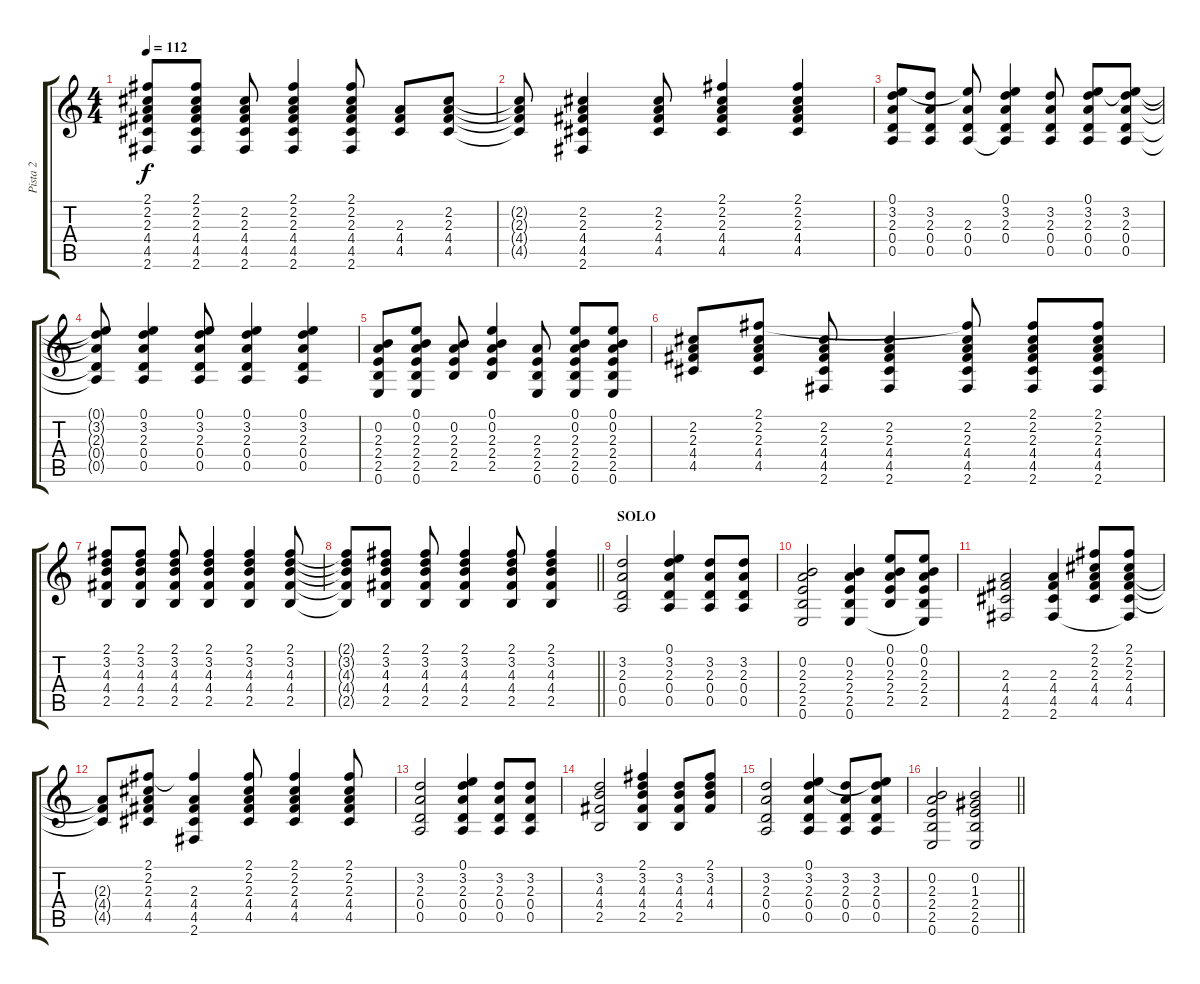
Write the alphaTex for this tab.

\track ("Pista 2" "Pista 2") {instrument acousticguitarsteel}
\staff {score tabs}
\tuning (E4 B3 G3 D3 A2 E2) {hide}
\ts (4 4)
\tempo 112
\clef g2
\ks c
(2.1 2.2 2.3 4.4 4.5 2.6).8{dy f} (2.1 2.2 2.3 4.4 4.5 2.6).8 (2.2 2.3 4.4 4.5 2.6).8 (2.1 2.2 2.3 4.4 4.5 2.6).4 (2.1 2.2 2.3 4.4 4.5 2.6).8 (2.3 4.4 4.5).8 (2.2 2.3 4.4 4.5).8 |
(2.2{t} 2.3{t} 4.4{t} 4.5{t}).8 (2.2 2.3 4.4 4.5 2.6).4 (2.2 2.3 4.4 4.5).8 (2.1 2.2 2.3 4.4 4.5).4 (2.1 2.2 2.3 4.4 4.5).4 |
(0.1 3.2 2.3 0.4 0.5).8 (3.2 2.3 0.4 0.5).8 (0.1{t} 2.3 0.4 0.5).8 (0.1 3.2 2.3 0.4 0.5{t}).4 (3.2 2.3 0.4 0.5).8 (0.1 3.2 2.3 0.4 0.5).8 (0.1{t} 3.2 2.3 0.4 0.5).8 |
(0.1{t} 3.2{t} 2.3{t} 0.4{t} 0.5{t}).8 (0.1 3.2 2.3 0.4 0.5).4 (0.1 3.2 2.3 0.4 0.5).8 (0.1 3.2 2.3 0.4 0.5).4 (0.1 3.2 2.3 0.4 0.5).4 |
(0.2 2.3 2.4 2.5 0.6).8 (0.1 0.2 2.3 2.4 2.5 0.6).8 (0.2 2.3 2.4 2.5).8 (0.1 0.2 2.3 2.4 2.5).4 (2.3 2.4 2.5 0.6).8 (0.1 0.2 2.3 2.4 2.5 0.6).8 (0.1 0.2 2.3 2.4 2.5 0.6).8 |
(2.2 2.3 4.4 4.5).8 (2.1 2.2 2.3 4.4 4.5).8 (2.2 2.3 4.4 4.5 2.6).8 (2.2 2.3 4.4 4.5 2.6).4 (2.1{t} 2.2 2.3 4.4 4.5 2.6).8 (2.1 2.2 2.3 4.4 4.5 2.6).8 (2.1 2.2 2.3 4.4 4.5 2.6).8 |
(2.1 3.2 4.3 4.4 2.5).8 (2.1 3.2 4.3 4.4 2.5).8 (2.1 3.2 4.3 4.4 2.5).8 (2.1 3.2 4.3 4.4 2.5).4 (2.1 3.2 4.3 4.4 2.5).4 (2.1 3.2 4.3 4.4 2.5).8 |
\barLineRight lightlight
(2.1{t} 3.2{t} 4.3{t} 4.4{t} 2.5{t}).8 (2.1 3.2 4.3 4.4 2.5).8 (2.1 3.2 4.3 4.4 2.5).8 (2.1 3.2 4.3 4.4 2.5).4 (2.1 3.2 4.3 4.4 2.5).8 (2.1 3.2 4.3 4.4 2.5).4 |
\section ("" "SOLO")
(3.2 2.3 0.4 0.5).2 (0.1 3.2 2.3 0.4 0.5).4 (3.2 2.3 0.4 0.5).8 (3.2 2.3 0.4 0.5).8 |
(0.2 2.3 2.4 2.5 0.6).2 (0.2 2.3 2.4 2.5 0.6).4 (0.1 0.2 2.3 2.4 2.5).8 (0.1 0.2 2.3 2.4 2.5 0.6{t}).8 |
(2.3 4.4 4.5 2.6).2 (2.3 4.4 4.5 2.6).4 (2.1 2.2 2.3 4.4 4.5).8 (2.1 2.2 2.3 4.4 4.5 2.6{t}).8 |
(2.3{t} 4.4{t} 4.5{t}).8 (2.1 2.2 2.3 4.4 4.5).8 (2.1{t} 2.3 4.4 4.5 2.6).4 (2.1 2.2 2.3 4.4 4.5).8 (2.1 2.2 2.3 4.4 4.5).4 (2.1 2.2 2.3 4.4 4.5).8 |
(3.2 2.3 0.4 0.5).2 (0.1 3.2 2.3 0.4 0.5).4 (3.2 2.3 0.4 0.5).8 (3.2 2.3 0.4 0.5).8 |
(3.2 4.3 4.4 2.5).2 (2.1 3.2 4.3 4.4 2.5).4 (3.2 4.3 4.4 2.5).8 (2.1 3.2 4.3 4.4).8 |
(3.2 2.3 0.4 0.5).2 (0.1 3.2 2.3 0.4 0.5).4 (3.2 2.3 0.4 0.5).8 (0.1{t} 3.2 2.3 0.4 0.5).8 |
\barLineRight lightlight
(0.2 2.3 2.4 2.5 0.6).2 (0.2 1.3 2.4 2.5 0.6).2
